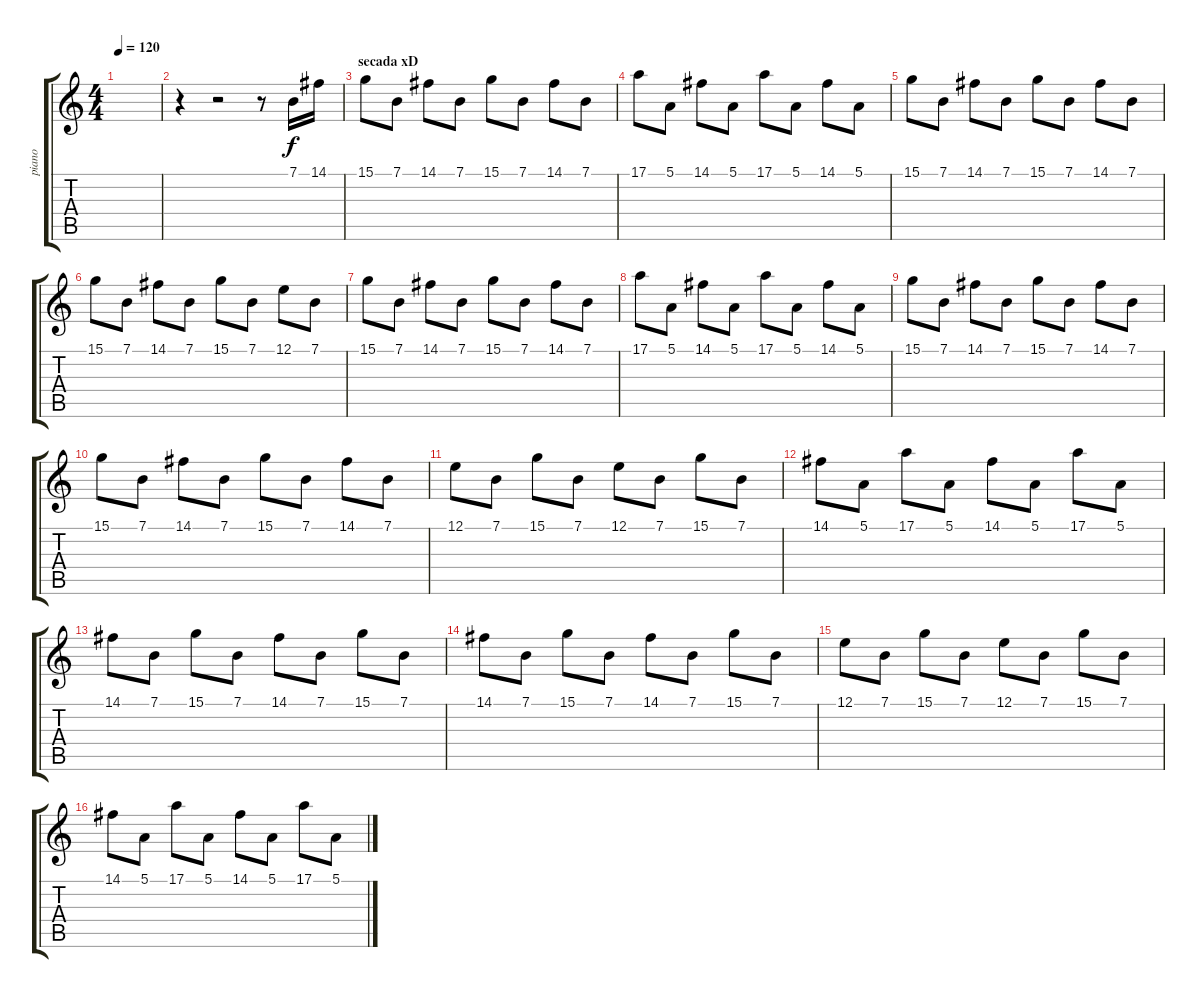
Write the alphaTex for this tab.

\track ("piano" "piano") {instrument brightacousticpiano}
\staff {score tabs}
\tuning (E4 B3 G3 D3 A2 E2) {hide}
\ts (4 4)
\tempo 120
\clef g2
\ks c
|
r.4 r.2 r.8 7.1.16 14.1.16 |
\section ("" "secada xD")
15.1.8 7.1.8 14.1.8 7.1.8 15.1.8 7.1.8 14.1.8 7.1.8 |
17.1.8 5.1.8 14.1.8 5.1.8 17.1.8 5.1.8 14.1.8 5.1.8 |
15.1.8 7.1.8 14.1.8 7.1.8 15.1.8 7.1.8 14.1.8 7.1.8 |
15.1.8 7.1.8 14.1.8 7.1.8 15.1.8 7.1.8 12.1.8 7.1.8 |
15.1.8 7.1.8 14.1.8 7.1.8 15.1.8 7.1.8 14.1.8 7.1.8 |
17.1.8 5.1.8 14.1.8 5.1.8 17.1.8 5.1.8 14.1.8 5.1.8 |
15.1.8 7.1.8 14.1.8 7.1.8 15.1.8 7.1.8 14.1.8 7.1.8 |
15.1.8 7.1.8 14.1.8 7.1.8 15.1.8 7.1.8 14.1.8 7.1.8 |
12.1.8 7.1.8 15.1.8 7.1.8 12.1.8 7.1.8 15.1.8 7.1.8 |
14.1.8 5.1.8 17.1.8 5.1.8 14.1.8 5.1.8 17.1.8 5.1.8 |
14.1.8 7.1.8 15.1.8 7.1.8 14.1.8 7.1.8 15.1.8 7.1.8 |
14.1.8 7.1.8 15.1.8 7.1.8 14.1.8 7.1.8 15.1.8 7.1.8 |
12.1.8 7.1.8 15.1.8 7.1.8 12.1.8 7.1.8 15.1.8 7.1.8 |
14.1.8 5.1.8 17.1.8 5.1.8 14.1.8 5.1.8 17.1.8 5.1.8
